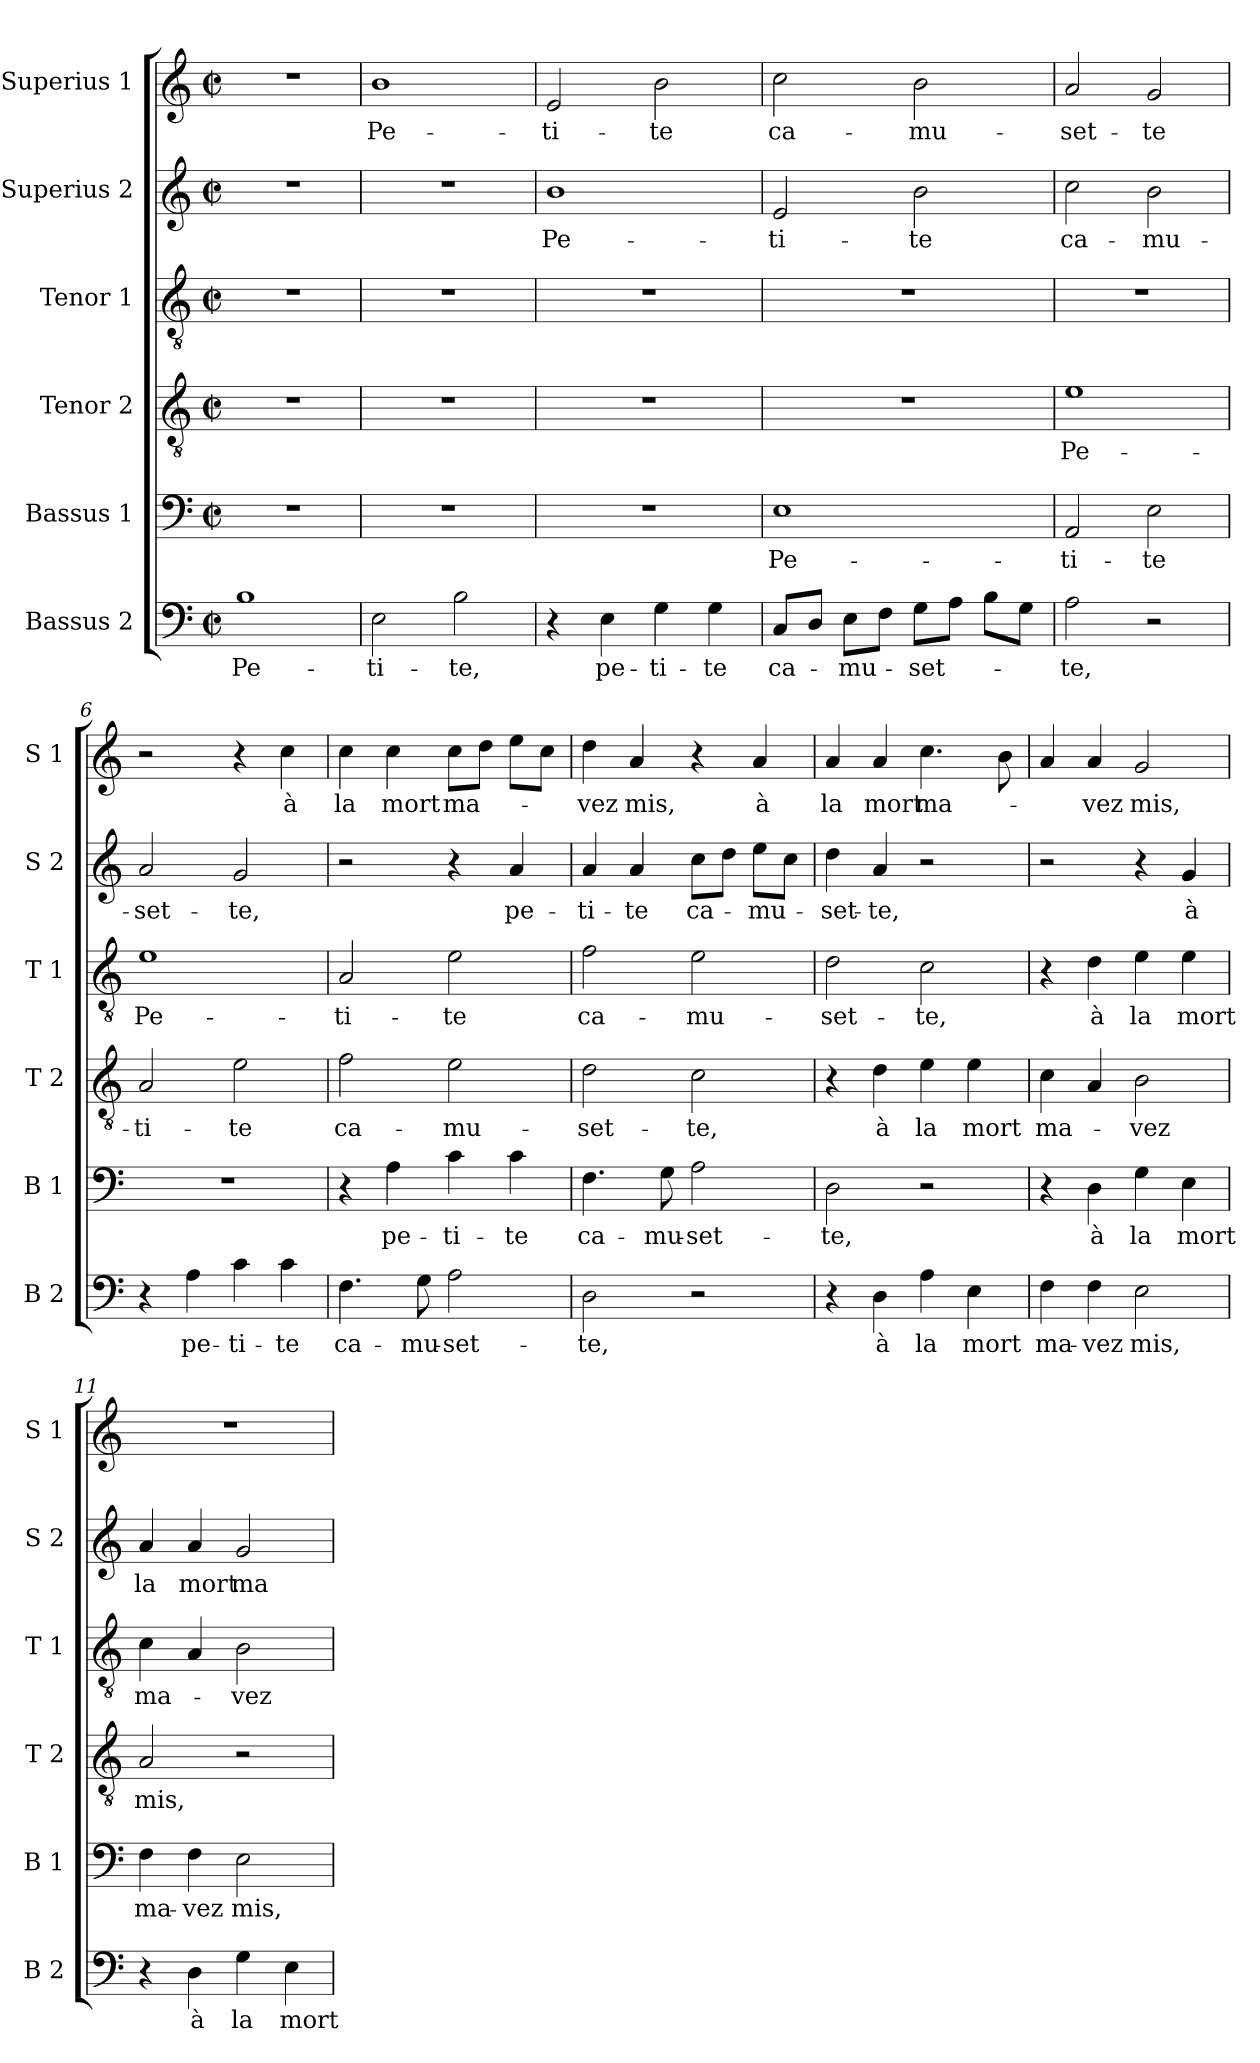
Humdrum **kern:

**kern	**text	**kern	**text	**kern	**text	**kern	**text	**kern	**text	**kern	**text
*part6	*part6	*part5	*part5	*part4	*part4	*part3	*part3	*part2	*part2	*part1	*part1
*staff6	*staff6	*staff5	*staff5	*staff4	*staff4	*staff3	*staff3	*staff2	*staff2	*staff1	*staff1
*I"Bassus 2	*	*I"Bassus 1	*	*I"Tenor 2	*	*I"Tenor 1	*	*I"Superius 2	*	*I"Superius 1	*
*I'B 2	*	*I'B 1	*	*I'T 2	*	*I'T 1	*	*I'S 2	*	*I'S 1	*
*clefF4	*	*clefF4	*	*clefGv2	*	*clefGv2	*	*clefG2	*	*clefG2	*
*k[]	*	*k[]	*	*k[]	*	*k[]	*	*k[]	*	*k[]	*
*M2/2	*	*M2/2	*	*M2/2	*	*M2/2	*	*M2/2	*	*M2/2	*
*met(c|)	*	*met(c|)	*	*met(c|)	*	*met(c|)	*	*met(c|)	*	*met(c|)	*
*MM120	*	*MM120	*	*MM120	*	*MM120	*	*MM120	*	*MM120	*
=1	=1	=1	=1	=1	=1	=1	=1	=1	=1	=1	=1
!	!LO:LY:b	!	!	!	!	!	!	!	!	!	!
1B	Pe-	1r	.	1r	.	1r	.	1r	.	1r	.
=2	=2	=2	=2	=2	=2	=2	=2	=2	=2	=2	=2
!	!LO:LY:b	!	!	!	!	!	!	!	!	!	!LO:LY:b
2E\	-ti-	1r	.	1r	.	1r	.	1r	.	1b	Pe-
!	!LO:LY:b	!	!	!	!	!	!	!	!	!	!
2B\	-te,	.	.	.	.	.	.	.	.	.	.
=3	=3	=3	=3	=3	=3	=3	=3	=3	=3	=3	=3
!	!	!	!	!	!	!	!	!	!LO:LY:b	!	!LO:LY:b
4r	.	1r	.	1r	.	1r	.	1b	Pe-	2e/	-ti-
!	!LO:LY:b	!	!	!	!	!	!	!	!	!	!
4E\	pe-	.	.	.	.	.	.	.	.	.	.
!	!LO:LY:b	!	!	!	!	!	!	!	!	!	!LO:LY:b
4G\	-ti-	.	.	.	.	.	.	.	.	2b\	-te
!	!LO:LY:b	!	!	!	!	!	!	!	!	!	!
4G\	-te	.	.	.	.	.	.	.	.	.	.
=4	=4	=4	=4	=4	=4	=4	=4	=4	=4	=4	=4
!	!LO:LY:b	!	!LO:LY:b	!	!	!	!	!	!LO:LY:b	!	!LO:LY:b
8C/L	ca-	1E	Pe-	1r	.	1r	.	2e/	-ti-	2cc\	ca-
8D/J	.	.	.	.	.	.	.	.	.	.	.
!	!LO:LY:b	!	!	!	!	!	!	!	!	!	!
8E\L	-mu-	.	.	.	.	.	.	.	.	.	.
8F\J	.	.	.	.	.	.	.	.	.	.	.
!	!LO:LY:b	!	!	!	!	!	!	!	!LO:LY:b	!	!LO:LY:b
8G\L	-set-	.	.	.	.	.	.	2b\	-te	2b\	-mu-
8A\J	.	.	.	.	.	.	.	.	.	.	.
8B\L	.	.	.	.	.	.	.	.	.	.	.
8G\J	.	.	.	.	.	.	.	.	.	.	.
=5	=5	=5	=5	=5	=5	=5	=5	=5	=5	=5	=5
!	!LO:LY:b	!	!LO:LY:b	!	!LO:LY:b	!	!	!	!LO:LY:b	!	!LO:LY:b
2A\	-te,	2AA/	-ti-	1e	Pe-	1r	.	2cc\	ca-	2a/	-set-
!	!	!	!LO:LY:b	!	!	!	!	!	!LO:LY:b	!	!LO:LY:b
2r	.	2E\	-te	.	.	.	.	2b\	-mu-	2g/	-te
!!LO:PB:g=z
=6	=6	=6	=6	=6	=6	=6	=6	=6	=6	=6	=6
!	!	!	!	!	!LO:LY:b	!	!LO:LY:b	!	!LO:LY:b	!	!
4r	.	1r	.	2A/	-ti-	1e	Pe-	2a/	-set-	2r	.
!	!LO:LY:b	!	!	!	!	!	!	!	!	!	!
4A\	pe-	.	.	.	.	.	.	.	.	.	.
!	!LO:LY:b	!	!	!	!LO:LY:b	!	!	!	!LO:LY:b	!	!
4c\	-ti-	.	.	2e\	-te	.	.	2g/	-te,	4r	.
!	!LO:LY:b	!	!	!	!	!	!	!	!	!	!LO:LY:b
4c\	-te	.	.	.	.	.	.	.	.	4cc\	à
=7	=7	=7	=7	=7	=7	=7	=7	=7	=7	=7	=7
!	!LO:LY:b	!	!	!	!LO:LY:b	!	!LO:LY:b	!	!	!	!LO:LY:b
4.F\	ca-	4r	.	2f\	ca-	2A/	-ti-	2r	.	4cc\	la
!	!	!	!LO:LY:b	!	!	!	!	!	!	!	!LO:LY:b
.	.	4A\	pe-	.	.	.	.	.	.	4cc\	mort
!	!LO:LY:b	!	!	!	!	!	!	!	!	!	!
8G\	-mu-	.	.	.	.	.	.	.	.	.	.
!	!LO:LY:b	!	!LO:LY:b	!	!LO:LY:b	!	!LO:LY:b	!	!	!	!LO:LY:b
2A\	-set-	4c\	-ti-	2e\	-mu-	2e\	-te	4r	.	8cc\L	ma-
.	.	.	.	.	.	.	.	.	.	8dd\J	.
!	!	!	!LO:LY:b	!	!	!	!	!	!LO:LY:b	!	!
.	.	4c\	-te	.	.	.	.	4a/	pe-	8ee\L	.
.	.	.	.	.	.	.	.	.	.	8cc\J	.
=8	=8	=8	=8	=8	=8	=8	=8	=8	=8	=8	=8
!	!LO:LY:b	!	!LO:LY:b	!	!LO:LY:b	!	!LO:LY:b	!	!LO:LY:b	!	!LO:LY:b
2D\	-te,	4.F\	ca-	2d\	-set-	2f\	ca-	4a/	-ti-	4dd\	-vez
!	!	!	!	!	!	!	!	!	!LO:LY:b	!	!LO:LY:b
.	.	.	.	.	.	.	.	4a/	-te	4a/	mis,
!	!	!	!LO:LY:b	!	!	!	!	!	!	!	!
.	.	8G\	-mu-	.	.	.	.	.	.	.	.
!	!	!	!LO:LY:b	!	!LO:LY:b	!	!LO:LY:b	!	!LO:LY:b	!	!
2r	.	2A\	-set-	2c\	-te,	2e\	-mu-	8cc\L	ca-	4r	.
.	.	.	.	.	.	.	.	8dd\J	.	.	.
!	!	!	!	!	!	!	!	!	!LO:LY:b	!	!LO:LY:b
.	.	.	.	.	.	.	.	8ee\L	-mu-	4a/	à
.	.	.	.	.	.	.	.	8cc\J	.	.	.
=9	=9	=9	=9	=9	=9	=9	=9	=9	=9	=9	=9
!	!	!	!LO:LY:b	!	!	!	!LO:LY:b	!	!LO:LY:b	!	!LO:LY:b
4r	.	2D\	-te,	4r	.	2d\	-set-	4dd\	-set-	4a/	la
!	!LO:LY:b	!	!	!	!LO:LY:b	!	!	!	!LO:LY:b	!	!LO:LY:b
4D\	à	.	.	4d\	à	.	.	4a/	-te,	4a/	mort
!	!LO:LY:b	!	!	!	!LO:LY:b	!	!LO:LY:b	!	!	!	!LO:LY:b
4A\	la	2r	.	4e\	la	2c\	-te,	2r	.	4.cc\	ma-
!	!LO:LY:b	!	!	!	!LO:LY:b	!	!	!	!	!	!
4E\	mort	.	.	4e\	mort	.	.	.	.	.	.
.	.	.	.	.	.	.	.	.	.	8b\	.
=10	=10	=10	=10	=10	=10	=10	=10	=10	=10	=10	=10
!	!LO:LY:b	!	!	!	!LO:LY:b	!	!	!	!	!	!
4F\	ma-	4r	.	4c\	ma-	4r	.	2r	.	4a/	.
!	!LO:LY:b	!	!LO:LY:b	!	!	!	!LO:LY:b	!	!	!	!LO:LY:b
4F\	-vez	4D\	à	4A/	.	4d\	à	.	.	4a/	-vez
!	!LO:LY:b	!	!LO:LY:b	!	!LO:LY:b	!	!LO:LY:b	!	!	!	!LO:LY:b
2E\	mis,	4G\	la	2B\	-vez	4e\	la	4r	.	2g/	mis,
!	!	!	!LO:LY:b	!	!	!	!LO:LY:b	!	!LO:LY:b	!	!
.	.	4E\	mort	.	.	4e\	mort	4g/	à	.	.
!!LO:PB:g=z
=11	=11	=11	=11	=11	=11	=11	=11	=11	=11	=11	=11
!	!	!	!LO:LY:b	!	!LO:LY:b	!	!LO:LY:b	!	!LO:LY:b	!	!
4r	.	4F\	ma-	2A/	mis,	4c\	ma-	4a/	la	1r	.
!	!LO:LY:b	!	!LO:LY:b	!	!	!	!	!	!LO:LY:b	!	!
4D\	à	4F\	-vez	.	.	4A/	.	4a/	mort	.	.
!	!LO:LY:b	!	!LO:LY:b	!	!	!	!LO:LY:b	!	!LO:LY:b	!	!
4G\	la	2E\	mis,	2r	.	2B\	-vez	2g/	ma-	.	.
!	!LO:LY:b	!	!	!	!	!	!	!	!	!	!
4E\	mort	.	.	.	.	.	.	.	.	.	.
=	=	=	=	=	=	=	=	=	=	=	=
*-	*-	*-	*-	*-	*-	*-	*-	*-	*-	*-	*-
